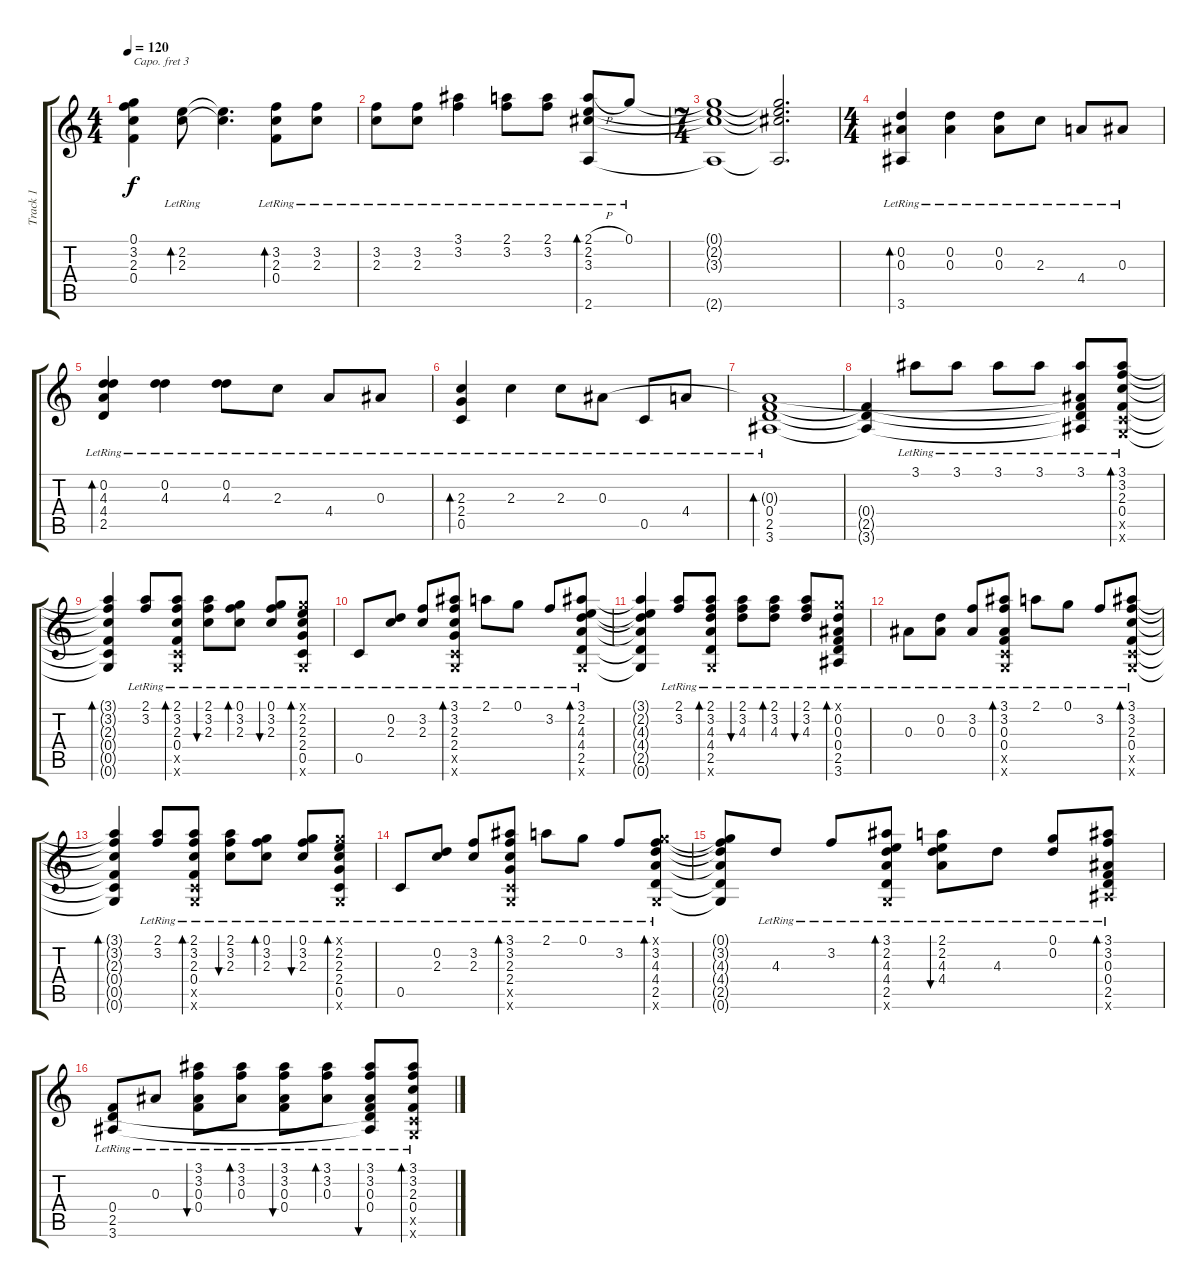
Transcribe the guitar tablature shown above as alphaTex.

\track ("Track 1" "Track 1") {instrument acousticguitarsteel}
\staff {score tabs}
\capo 3
\tuning (E4 B3 G3 D3 A2 E2) {hide}
\ts (4 4)
\tempo 120
\clef g2
\ks c
(0.1{t} 3.2{t} 2.3{t} 0.4{t}).4{dy f} (2.2{lr} 2.3{lr}).8{bd 240} (2.2{t} 2.3{t}).4{d} (3.2{lr} 2.3{lr} 0.4{lr}).8{bd 240} (3.2{lr} 2.3{lr}).8 |
(3.2{lr} 2.3{lr}).8 (3.2{lr} 2.3{lr}).8 (3.1{lr} 3.2{lr}).4 (2.1{lr} 3.2{lr}).8 (2.1{lr} 3.2{lr}).8 (2.1{h lr} 2.2{lr} 3.3{lr} 2.6{lr}).8{bd 240} 0.1{lr}.8 |
\ts (7 4)
(0.1{t} 2.2{t} 3.3{t} 2.6{t}).1 (0.1{t} 2.2{t} 3.3{t} 2.6{t}).2{d} |
\ts (4 4)
(0.2{lr} 0.3{lr} 3.6{lr}).4{bd 240} (0.2{lr} 0.3{lr}).4 (0.2{lr} 0.3{lr}).8 2.3{lr}.8 4.4{lr}.8 0.3{lr}.8 |
(0.2{lr} 4.3{lr} 4.4{lr} 2.5{lr}).4{bd 240} (0.2{lr} 4.3{lr}).4 (0.2{lr} 4.3{lr}).8 2.3{lr}.8 4.4{lr}.8 0.3{lr}.8 |
(2.3{lr} 2.4{lr} 0.5{lr}).4{bd 240} 2.3{lr}.4 2.3{lr}.8 0.3{lr}.8 0.5{lr}.8 4.4{lr}.8 |
(0.3{t} 0.4{lr} 2.5{lr} 3.6{lr}).1{bd 240} |
(0.4{t} 2.5{t} 3.6{t}).4 3.1{lr}.8 3.1{lr}.8 3.1{lr}.8 3.1{lr}.8 (3.1{lr} 0.3{t} 0.4{t} 2.5{t} 3.6{t}).8 (3.1{lr} 3.2{lr} 2.3{lr} 0.4{lr} 0.5{x} 0.6{x}).8{bd 30} |
(3.1{t} 3.2{t} 2.3{t} 0.4{t} 0.5{t} 0.6{t}).4{bd 30} (2.1{lr} 3.2{lr}).8 (2.1{lr} 3.2{lr} 2.3{lr} 0.4{lr} 0.5{x} 0.6{x}).8{bd 30} (2.1{lr} 3.2{lr} 2.3{lr}).8{bu 30} (0.1{lr} 3.2{lr} 2.3{lr}).8{bd 30} (0.1{lr} 3.2{lr} 2.3{lr}).8{bu 30} (0.1{x} 2.2{lr} 2.3{lr} 2.4{lr} 0.5{lr} 0.6{x}).8{bd 30} |
0.5{lr}.8 (0.2{lr} 2.3{lr}).8 (3.2{lr} 2.3{lr}).8 (3.1{lr} 3.2{lr} 2.3{lr} 2.4{lr} 0.5{x} 0.6{x}).8{bd 30} 2.1{lr}.8 0.1{lr}.8 3.2{lr}.8 (3.1{lr} 2.2{lr} 4.3{lr} 4.4{lr} 2.5{lr} 0.6{x}).8{bd 30} |
(3.1{t} 2.2{t} 4.3{t} 4.4{t} 2.5{t} 0.6{t}).4 (2.1{lr} 3.2{lr}).8 (2.1{lr} 3.2{lr} 4.3{lr} 4.4{lr} 2.5{lr} 0.6{x}).8{bd 30} (2.1{lr} 3.2{lr} 4.3{lr}).8{bu 30} (2.1{lr} 3.2{lr} 4.3{lr}).8{bd 30} (2.1{lr} 3.2{lr} 4.3{lr}).8{bu 30} (0.1{x} 0.2{lr} 0.3{lr} 0.4{lr} 2.5{lr} 3.6{lr}).8{bd 30} |
0.3{lr}.8 (0.2{lr} 0.3{lr}).8 (3.2{lr} 0.3{lr}).8 (3.1{lr} 3.2{lr} 0.3{lr} 0.4{lr} 0.5{x} 0.6{x}).8{bd 30} 2.1{lr}.8 0.1{lr}.8 3.2{lr}.8 (3.1{lr} 3.2{lr} 2.3{lr} 0.4{lr} 0.5{x} 0.6{x}).8{bd 30} |
(3.1{t} 3.2{t} 2.3{t} 0.4{t} 0.5{t} 0.6{t}).4{bd 30} (2.1{lr} 3.2{lr}).8 (2.1{lr} 3.2{lr} 2.3{lr} 0.4{lr} 0.5{x} 0.6{x}).8{bd 30} (2.1{lr} 3.2{lr} 2.3{lr}).8{bu 30} (0.1{lr} 3.2{lr} 2.3{lr}).8{bd 30} (0.1{lr} 3.2{lr} 2.3{lr}).8{bu 30} (0.1{x} 2.2{lr} 2.3{lr} 2.4{lr} 0.5{lr} 0.6{x}).8{bd 30} |
0.5{lr}.8 (0.2{lr} 2.3{lr}).8 (3.2{lr} 2.3{lr}).8 (3.1{lr} 3.2{lr} 2.3{lr} 2.4{lr} 0.5{x} 0.6{x}).8{bd 30} 2.1{lr}.8 0.1{lr}.8 3.2{lr}.8 (0.1{x} 3.2{lr} 4.3{lr} 4.4{lr} 2.5{lr} 0.6{x}).8{bd 30} |
(0.1{t} 3.2{t} 4.3{t} 4.4{t} 2.5{t} 0.6{t}).8 4.3{lr}.8 3.2{lr}.8 (3.1{lr} 2.2{lr} 4.3{lr} 4.4{lr} 2.5{lr} 0.6{x}).8{bd 30} (2.1{lr} 2.2{lr} 4.3{lr} 4.4{lr}).8{bu 30} 4.3{lr}.8 (0.1{lr} 0.2{lr}).8 (3.1{lr} 3.2{lr} 0.3{lr} 0.4{lr} 2.5{lr} 3.6{x}).8{bd 30} |
(0.4{lr} 2.5{lr} 3.6{lr}).8 0.3{lr}.8 (3.1{lr} 3.2{lr} 0.3{lr} 0.4{lr}).8{bu 30} (3.1{lr} 3.2{lr} 0.3{lr}).8{bd 30} (3.1{lr} 3.2{lr} 0.3{lr} 0.4{lr}).8{bu 30} (3.1{lr} 3.2{lr} 0.3{lr}).8{bd 30} (3.1{lr} 3.2{lr} 0.3{lr} 0.4{lr} 2.5{t} 3.6{t}).8{bu 30} (3.1{lr} 3.2{lr} 2.3{lr} 0.4{lr} 0.5{x} 0.6{x}).8{bd 30}
